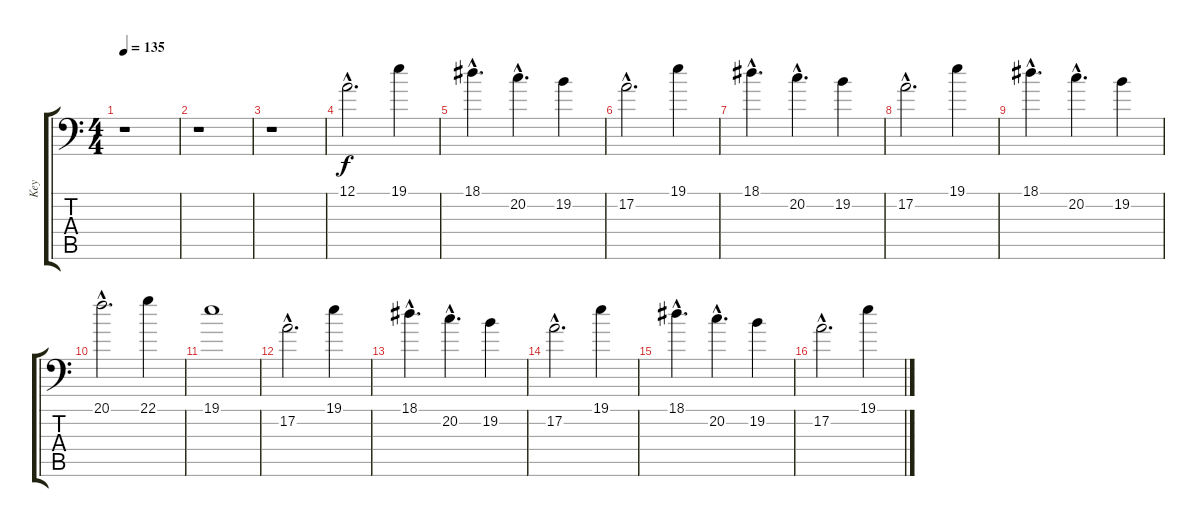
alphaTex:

\track ("Key" "Key") {instrument lead6voice}
\staff {score tabs}
\tuning (A3 E3 C3 G2 D2 A1) {hide}
\ts (4 4)
\tempo 135
\clef f4
\ks c
r.1{dy f} |
r.1 |
r.1 |
12.1{hac}.2{d} 19.1.4 |
18.1{hac}.4{d} 20.2{hac}.4{d} 19.2.4 |
17.2{hac}.2{d} 19.1.4 |
18.1{hac}.4{d} 20.2{hac}.4{d} 19.2.4 |
17.2{hac}.2{d} 19.1.4 |
18.1{hac}.4{d} 20.2{hac}.4{d} 19.2.4 |
20.1{hac}.2{d} 22.1.4 |
19.1.1 |
17.2{hac}.2{d} 19.1.4 |
18.1{hac}.4{d} 20.2{hac}.4{d} 19.2.4 |
17.2{hac}.2{d} 19.1.4 |
18.1{hac}.4{d} 20.2{hac}.4{d} 19.2.4 |
17.2{hac}.2{d} 19.1.4
